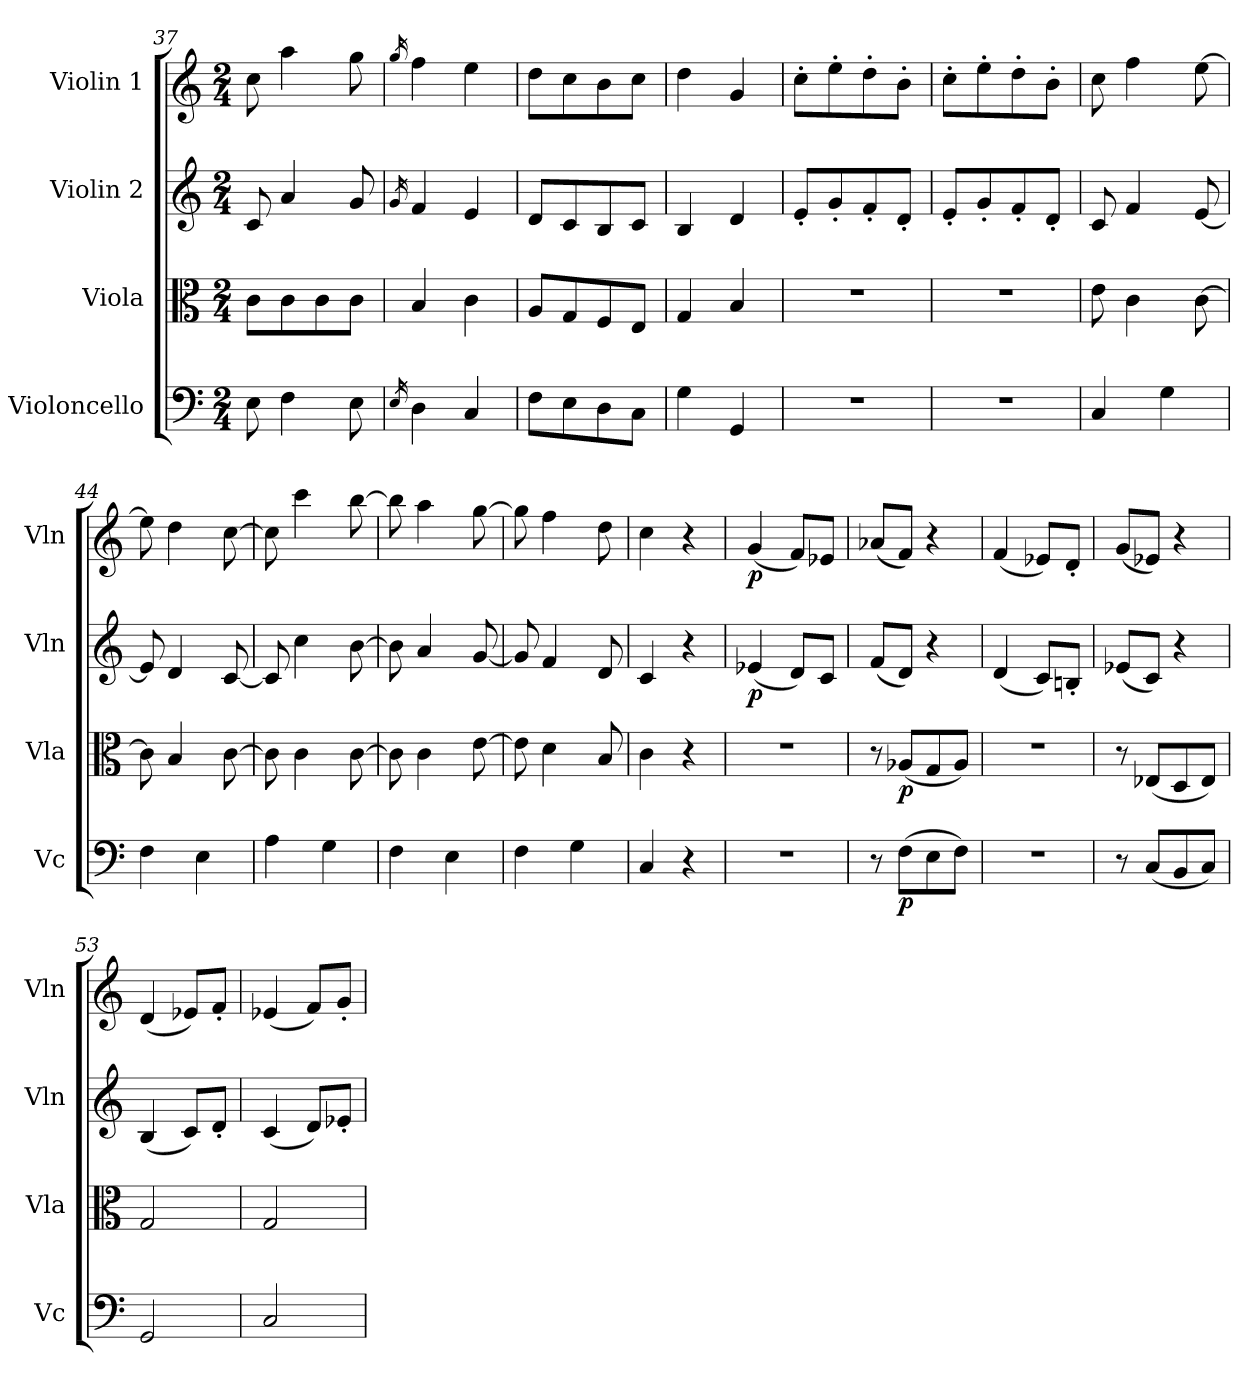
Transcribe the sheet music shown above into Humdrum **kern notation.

**kern	**dynam	**kern	**dynam	**kern	**dynam	**kern	**dynam
*part4	*part4	*part3	*part3	*part2	*part2	*part1	*part1
*staff4	*staff4	*staff3	*staff3	*staff2	*staff2	*staff1	*staff1
*I"Violoncello	*	*I"Viola	*	*I"Violin 2	*	*I"Violin 1	*
*I'Vc	*	*I'Vla	*	*I'Vln	*	*I'Vln	*
*clefF4	*	*clefC3	*	*clefG2	*	*clefG2	*
*k[]	*	*k[]	*	*k[]	*	*k[]	*
*M2/4	*	*M2/4	*	*M2/4	*	*M2/4	*
=37	=37	=37	=37	=37	=37	=37	=37
8E\	.	8c\L	.	8c/	.	8cc\	.
4F\	.	8c\	.	4a/	.	4aa\	.
.	.	8c\	.	.	.	.	.
8E\	.	8c\J	.	8g/	.	8gg\	.
=38	=38	=38	=38	=38	=38	=38	=38
16qE/	.	.	.	16qg/	.	16qgg/	.
4D\	.	4B/	.	4f/	.	4ff\	.
4C/	.	4c\	.	4e/	.	4ee\	.
=39	=39	=39	=39	=39	=39	=39	=39
8F\L	.	8A/L	.	8d/L	.	8dd\L	.
8E\	.	8G/	.	8c/	.	8cc\	.
8D\	.	8F/	.	8B/	.	8b\	.
8C\J	.	8E/J	.	8c/J	.	8cc\J	.
=40	=40	=40	=40	=40	=40	=40	=40
4G\	.	4G/	.	4B/	.	4dd\	.
4GG/	.	4B/	.	4d/	.	4g/	.
=41	=41	=41	=41	=41	=41	=41	=41
2r	.	2r	.	8e'/L	.	8cc'\L	.
.	.	.	.	8g'/	.	8ee'\	.
.	.	.	.	8f'/	.	8dd'\	.
.	.	.	.	8d'/J	.	8b'\J	.
=42	=42	=42	=42	=42	=42	=42	=42
2r	.	2r	.	8e'/L	.	8cc'\L	.
.	.	.	.	8g'/	.	8ee'\	.
.	.	.	.	8f'/	.	8dd'\	.
.	.	.	.	8d'/J	.	8b'\J	.
=43	=43	=43	=43	=43	=43	=43	=43
4C/	.	8e\	.	8c/	.	8cc\	.
.	.	4c\	.	4f/	.	4ff\	.
4G\	.	.	.	.	.	.	.
.	.	[8c\	.	[8e/	.	[8ee\	.
=44	=44	=44	=44	=44	=44	=44	=44
4F\	.	8c\]	.	8e/]	.	8ee\]	.
.	.	4B/	.	4d/	.	4dd\	.
4E\	.	.	.	.	.	.	.
.	.	[8c\	.	[8c/	.	[8cc\	.
=45	=45	=45	=45	=45	=45	=45	=45
4A\	.	8c\]	.	8c/]	.	8cc\]	.
.	.	4c\	.	4cc\	.	4ccc\	.
4G\	.	.	.	.	.	.	.
.	.	[8c\	.	[8b\	.	[8bb\	.
=46	=46	=46	=46	=46	=46	=46	=46
4F\	.	8c\]	.	8b\]	.	8bb\]	.
.	.	4c\	.	4a/	.	4aa\	.
4E\	.	.	.	.	.	.	.
.	.	[8e\	.	[8g/	.	[8gg\	.
!!LO:LB:g=z
=47	=47	=47	=47	=47	=47	=47	=47
4F\	.	8e\]	.	8g/]	.	8gg\]	.
.	.	4d\	.	4f/	.	4ff\	.
4G\	.	.	.	.	.	.	.
.	.	8B/	.	8d/	.	8dd\	.
=48	=48	=48	=48	=48	=48	=48	=48
4C/	.	4c\	.	4c/	.	4cc\	.
4r	.	4r	.	4r	.	4r	.
!!LO:LB:g=z
=49	=49	=49	=49	=49	=49	=49	=49
!	!	!	!	!	!LO:DY:b	!	!LO:DY:b
2r	.	2r	.	(4e-X/	p	(4g/	p
.	.	.	.	8d/L)	.	8f/L)	.
.	.	.	.	8c/J	.	8e-X/J	.
=50	=50	=50	=50	=50	=50	=50	=50
8r	.	8r	.	(8f/L	.	(8a-X/L	.
!	!LO:DY:b	!	!LO:DY:b	!	!	!	!
(8F\L	p	(8A-X/L	p	8d/J)	.	8f/J)	.
8E\	.	8G/	.	4r	.	4r	.
8F\J)	.	8A-/J)	.	.	.	.	.
=51	=51	=51	=51	=51	=51	=51	=51
2r	.	2r	.	(4d/	.	(4f/	.
.	.	.	.	8c/L)	.	8e-X/L)	.
.	.	.	.	8Bn'/J	.	8d'/J	.
=52	=52	=52	=52	=52	=52	=52	=52
8r	.	8r	.	(8e-X/L	.	(8g/L	.
(8C/L	.	(8E-X/L	.	8c/J)	.	8e-X/J)	.
8BB/	.	8D/	.	4r	.	4r	.
8C/J)	.	8E-/J)	.	.	.	.	.
=53	=53	=53	=53	=53	=53	=53	=53
2GG/	.	2G/	.	(4B/	.	(4d/	.
.	.	.	.	8c/L)	.	8e-X/L)	.
.	.	.	.	8d'/J	.	8f'/J	.
=54	=54	=54	=54	=54	=54	=54	=54
2C/	.	2G/	.	(4c/	.	(4e-X/	.
.	.	.	.	8d/L)	.	8f/L)	.
.	.	.	.	8e-X'/J	.	8g'/J	.
=	=	=	=	=	=	=	=
*-	*-	*-	*-	*-	*-	*-	*-
